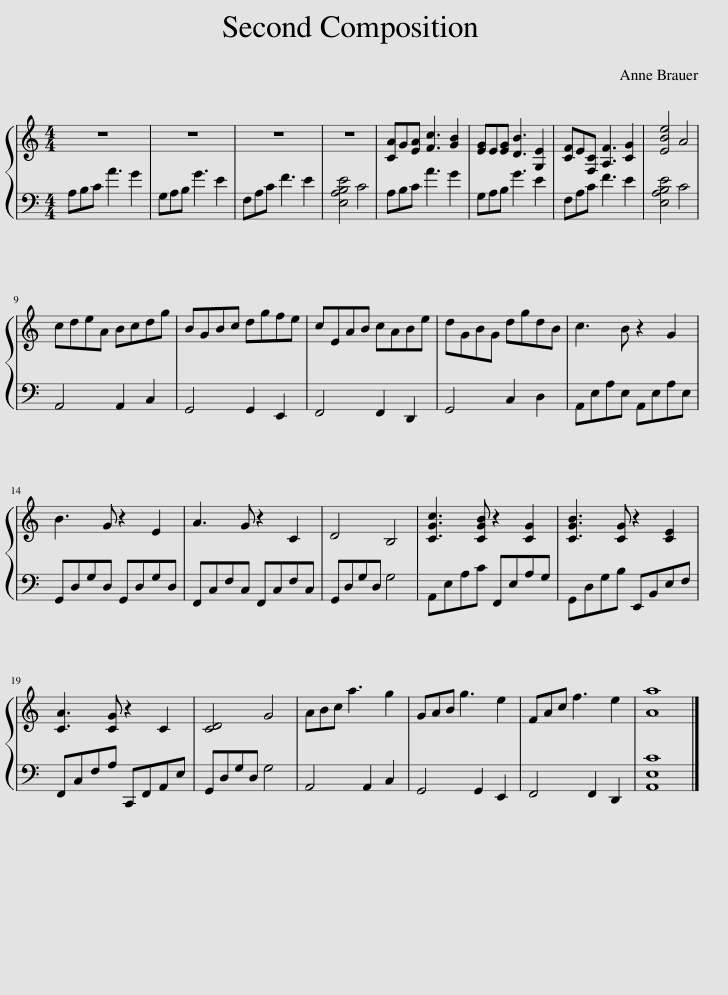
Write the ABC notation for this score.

X:1
%%score { 1 | 2 }
L:1/8
M:4/4
I:linebreak $
K:C
V:1 treble
V:2 bass
V:1
 z8 | z8 | z8 | z8 | [CA]G[EA] [Fc]3 [GB]2 | %5
 [EG]E[EG] [DB]3 [G,E]2 | [CF]E[F,C] [A,F]3 [CG]2 | [EBe]4 A4 |$ cdeA Bcdg | BGBc dgfe | %10
 cEAB cABe | dGBG dgdB | c3 B z2 G2 |$ B3 G z2 E2 | A3 G z2 C2 | %15
 D4 B,4 | [CGc]3 [CGB] z2 [CG]2 | [CGB]3 [CG] z2 [CE]2 |$ [CA]3 [CG] z2 C2 | [CD]4 G4 | %20
 ABc a3 g2 | GAB g3 e2 | FAc f3 e2 | [Aa]8 |] %24
V:2
 A,B,C A3 G2 | G,A,B, G3 E2 | F,A,C F3 E2 | [E,A,B,E]4 C4 | A,B,C A3 G2 | %5
 G,A,B, G3 E2 | F,A,C F3 E2 | [E,A,B,E]4 C4 |$ A,,4 A,,2 C,2 | G,,4 G,,2 E,,2 | %10
 F,,4 F,,2 D,,2 | G,,4 C,2 D,2 | A,,E,A,E, A,,E,A,E, |$ G,,D,G,D, G,,D,G,D, | F,,C,F,C, F,,C,F,C, | %15
 G,,D,G,D, G,4 | A,,E,A,C F,,E,A,G, | G,,D,G,B, E,,B,,E,F, |$ F,,C,F,A, C,,F,,A,,E, | G,,D,G,D, G,4 | %20
 A,,4 A,,2 C,2 | G,,4 G,,2 E,,2 | F,,4 F,,2 D,,2 | [A,,E,C]8 |] %24
